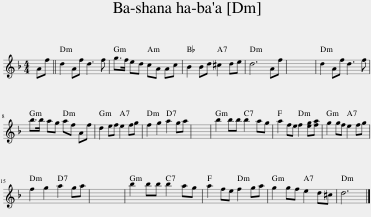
X:1
L:1/8
M:4/4
I:linebreak $
K:Dmin
V:1 treble
V:1
 Af || d2 Af d3 f | g>f ed cA Ac | B2 Bd ^c2 de | d6 Af | %5
 x8 | d2 Af d3 f |$ b>b ag af Af | d2 ef e2 fg | f2 g2 a2 ga | %10
 x8 | b2 bb b2 ag | a2 fe f2 [eg][fa] | g2 gf e2 fg |$ f2 g2 a2 ga | %15
 x8 | b2 bb b2 ag | a2 fe f2 ga | g2 gf e2 d^c | d6 |] %20
